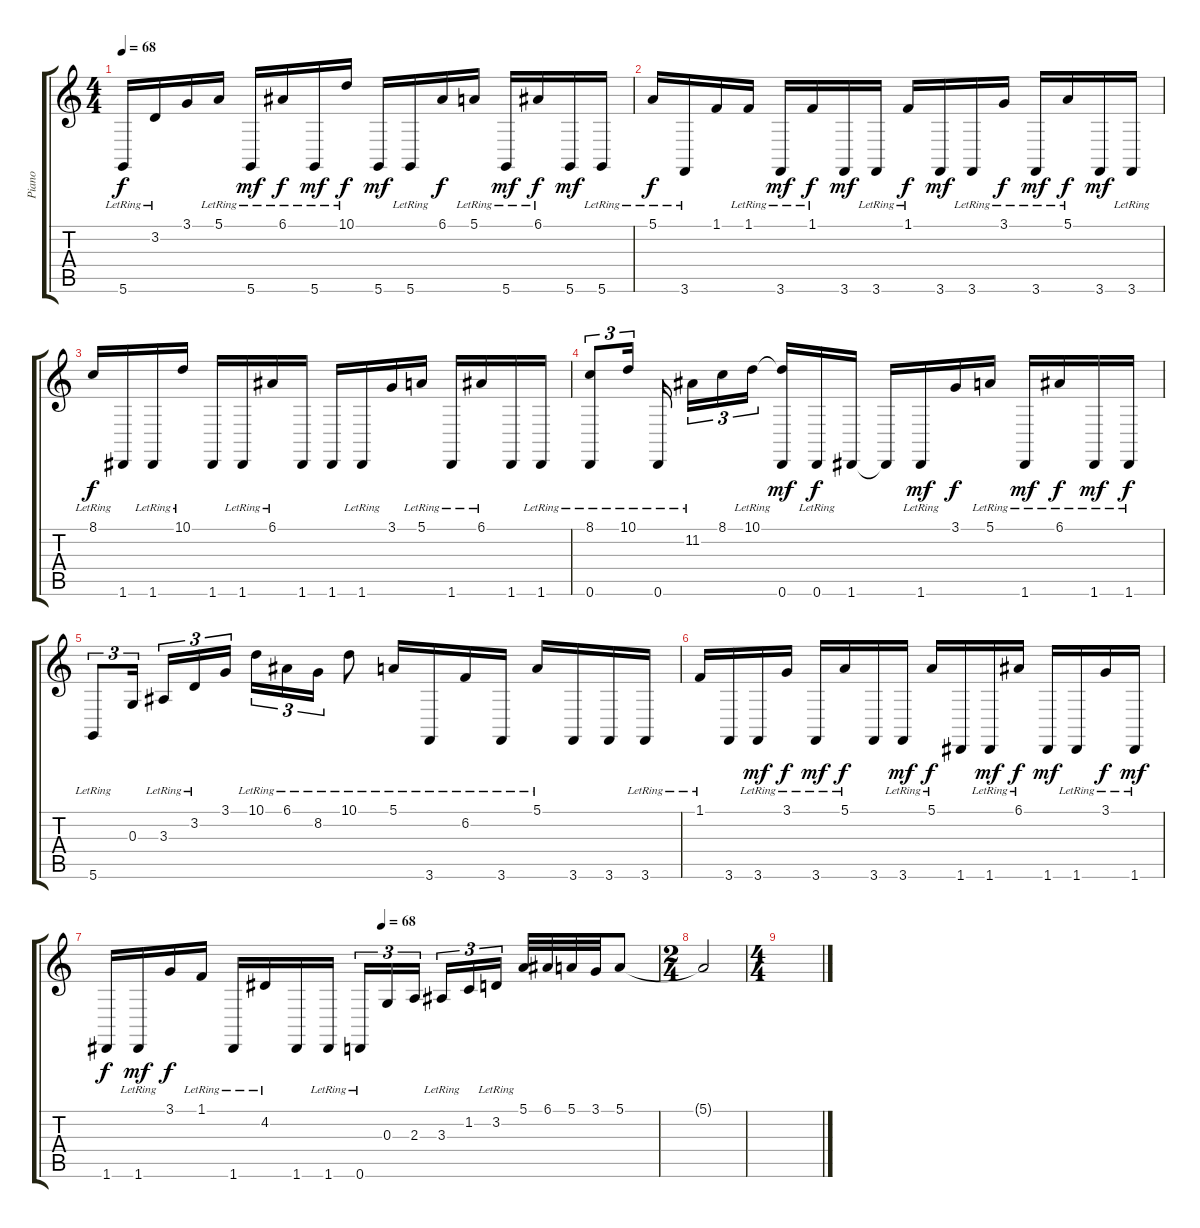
\track ("Piano" "Piano") {instrument acousticgrandpiano}
\staff {score tabs}
\tuning (E4 B3 G3 D3 A2 D2) {hide}
\ts (4 4)
\tempo 68
\tempo 60
\tempo 68
\clef g2
\ks c
5.6{lr}.16{dy f instrument acousticgrandpiano} 3.2{lr}.16 3.1.16 5.1{lr}.16 5.6{lr}.16{dy mf} 6.1{lr}.16{dy f} 5.6{lr}.16{dy mf} 10.1{lr}.16{dy f} 5.6.16{dy mf} 5.6{lr}.16 6.1.16{dy f} 5.1{lr}.16 5.6{lr}.16{dy mf} 6.1{lr}.16{dy f} 5.6.16{dy mf} 5.6{lr}.16 |
5.1{lr}.16{dy f} 3.6{lr}.16 1.1.16 1.1{lr}.16 3.6{lr}.16{dy mf} 1.1{lr}.16{dy f} 3.6.16{dy mf} 3.6{lr}.16 1.1{lr}.16{dy f} 3.6.16{dy mf} 3.6{lr}.16 3.1{lr}.16{dy f} 3.6{lr}.16{dy mf} 5.1{lr}.16{dy f} 3.6.16{dy mf} 3.6{lr}.16 |
8.1{lr}.16{dy f} 1.6.16 1.6{lr}.16 10.1{lr}.16 1.6.16 1.6{lr}.16 6.1{lr}.16 1.6.16 1.6.16 1.6{lr}.16 3.1.16 5.1{lr}.16 1.6{lr}.16 6.1{lr}.16 1.6.16 1.6{lr}.16 |
(8.1{lr} 0.6{lr}).8{tu (3 2)} 10.1{lr}.16{tu (3 2)} 0.6{lr}.16 11.2{lr}.16{tu (3 2)} 8.1.16{tu (3 2)} 10.1{lr}.16{tu (3 2)} (10.1{t} 0.6).16{dy mf} 0.6{lr}.16{dy f} 1.6.16 1.6{t}.16 1.6{lr}.16{dy mf} 3.1.16{dy f} 5.1{lr}.16 1.6{lr}.16{dy mf} 6.1{lr}.16{dy f} 1.6{lr}.16{dy mf} 1.6{lr}.16{dy f} |
5.6{lr}.8{tu (3 2)} 0.3.16{tu (3 2)} 3.3{lr}.16{tu (3 2)} 3.2{lr}.16{tu (3 2)} 3.1.16{tu (3 2)} 10.1{lr}.16{tu (3 2)} 6.1{lr}.16{tu (3 2)} 8.2{lr}.16{tu (3 2)} 10.1{lr}.8 5.1{lr}.16 3.6{lr}.16 6.2{lr}.16 3.6{lr}.16 5.1{lr}.16 3.6.16 3.6.16 3.6{lr}.16 |
1.1{lr}.16 3.6.16 3.6{lr}.16{dy mf} 3.1{lr}.16{dy f} 3.6{lr}.16{dy mf} 5.1{lr}.16{dy f} 3.6.16 3.6{lr}.16{dy mf} 5.1{lr}.16{dy f} 1.6.16 1.6{lr}.16{dy mf} 6.1{lr}.16{dy f} 1.6.16{dy mf} 1.6{lr}.16 3.1{lr}.16{dy f} 1.6{lr}.16{dy mf} |
\tempo (68 0.5)
1.6.16{dy f} 1.6{lr}.16{dy mf} 3.1.16{dy f} 1.1{lr}.16 1.6{lr}.16 4.2{lr}.16 1.6.16 1.6{lr}.16 0.6{lr}.16{tu (3 2)} 0.3.16{tu (3 2)} 2.3.16{tu (3 2)} 3.3{lr}.16{tu (3 2)} 1.2.16{tu (3 2)} 3.2{lr}.16{tu (3 2)} 5.1.32 6.1.32 5.1.32 3.1.32 5.1.8 |
\ts (2 4)
5.1{t}.2 |
\ts (4 4)
